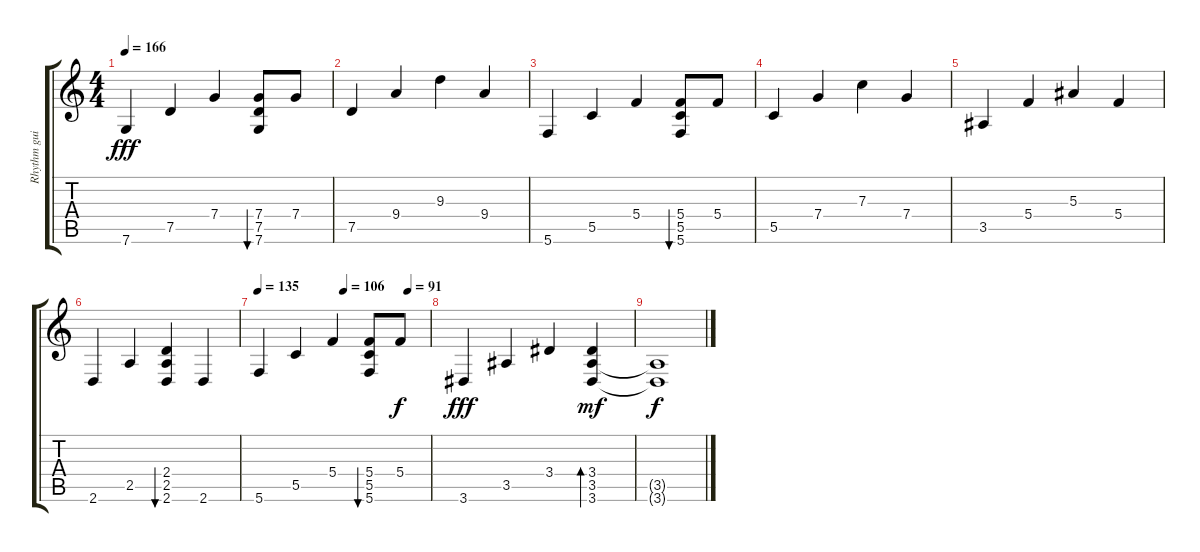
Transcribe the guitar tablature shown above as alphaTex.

\track ("Rhythm guitar" "Rhythm gui") {instrument electricguitarjazz}
\staff {score tabs}
\tuning (D4 A3 F3 C3 G2 C2) {hide}
\ts (4 4)
\tempo 166
\clef g2
\ks c
7.6.4{dy fff} 7.5.4 7.4.4 (7.4 7.5 7.6).8{bu 60} 7.4.8 |
7.5.4 9.4.4 9.3.4 9.4.4 |
5.6.4 5.5.4 5.4.4 (5.4 5.5 5.6).8{bu 60} 5.4.8 |
5.5.4 7.4.4 7.3.4 7.4.4 |
3.5.4 5.4.4 5.3.4 5.4.4 |
2.6.4 2.5.4 (2.4 2.5 2.6).4{bu 60} 2.6.4 |
\tempo 135
\tempo (106 0.5)
\tempo (91 0.875)
5.6.4 5.5.4 5.4.4 (5.4 5.5 5.6).8{bu 480} 5.4.8{dy f} |
3.6.4{dy fff} 3.5.4 3.4.4 (3.4 3.5 3.6).4{bd 480 dy mf} |
(3.5{t} 3.6{t}).1{dy f}
